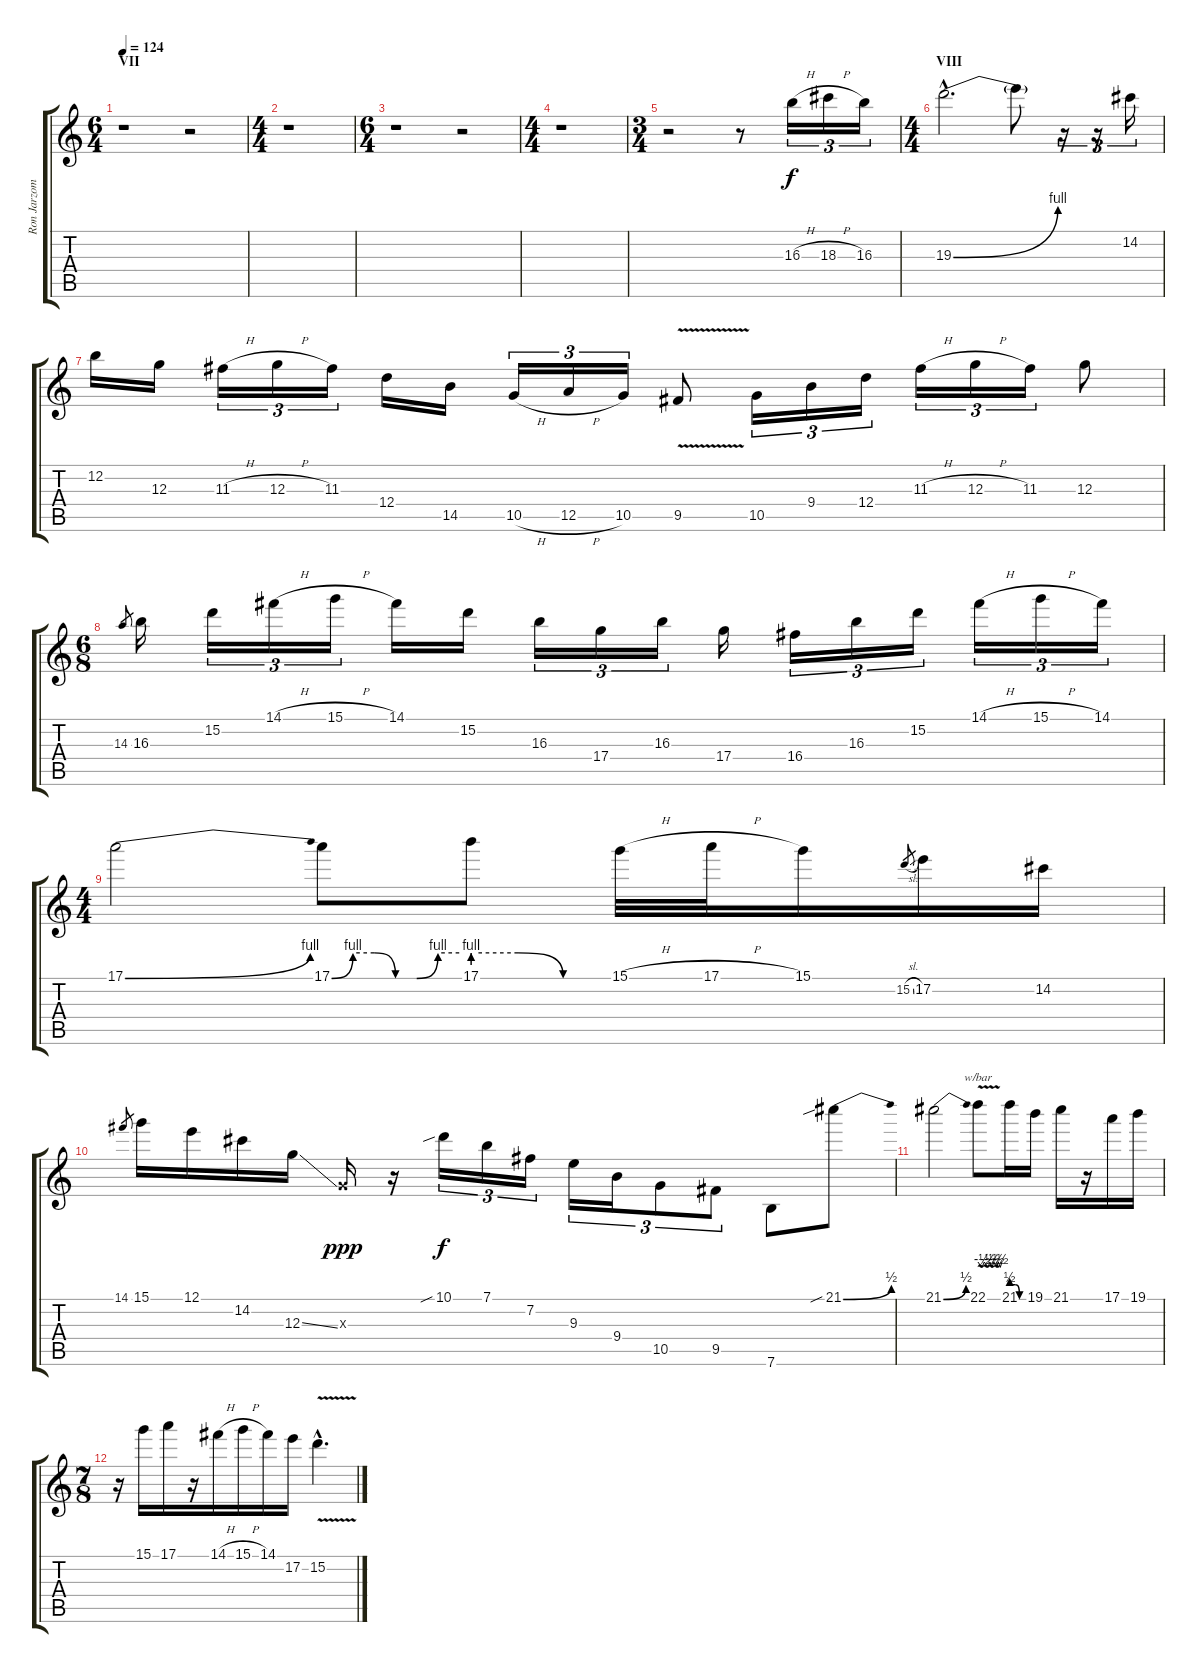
\track ("Ron Jarzombek" "Ron Jarzom") {instrument overdrivenguitar}
\staff {score tabs}
\tuning (E4 B3 G3 D3 A2 E2) {hide}
\ts (6 4)
\section ("" "VII")
\tempo 124
\clef g2
\ks c
r.1{dy f} r.2 |
\ts (4 4)
r.1 |
\ts (6 4)
r.1 r.2 |
\ts (4 4)
r.1 |
\ts (3 4)
r.2 r.8 16.3{h}.16{tu (3 2) volume 13 balance 8} 18.3{h}.16{tu (3 2)} 16.3.16{tu (3 2)} |
\ts (4 4)
\section ("" "VIII")
19.3{be (bend 0 0 60 4) hac}.2{d} 19.3{t}.8 r.16{tu (3 2)} r.16{tu (3 2)} 14.2.16{tu (3 2)} |
12.2.16 12.3.16 11.3{h}.16{tu (3 2)} 12.3{h}.16{tu (3 2)} 11.3.16{tu (3 2)} 12.4.16 14.5.16 10.5{h}.16{tu (3 2)} 12.5{h}.16{tu (3 2)} 10.5.16{tu (3 2)} 9.5{v}.8 10.5.16{tu (3 2)} 9.4.16{tu (3 2)} 12.4.16{tu (3 2)} 11.3{h}.16{tu (3 2)} 12.3{h}.16{tu (3 2)} 11.3.16{tu (3 2)} 12.3.8 |
\ts (6 8)
14.3.8{gr} 16.3.16 15.2.16{tu (3 2)} 14.1{h}.16{tu (3 2)} 15.1{h}.16{tu (3 2)} 14.1.16 15.2.16 16.3.16{tu (3 2)} 17.4.16{tu (3 2)} 16.3.16{tu (3 2)} 17.4.16 16.4.16{tu (3 2)} 16.3.16{tu (3 2)} 15.2.16{tu (3 2)} 14.1{h}.16{tu (3 2)} 15.1{h}.16{tu (3 2)} 14.1.16{tu (3 2)} |
\ts (4 4)
17.1{be (bend 0 0 60 4)}.2 17.1{be (custom 0 0 10 4 20 4 30 0 40 0 50 4 60 4)}.8 17.1{be (custom 0 4 20 4 40 0 60 0)}.8 15.1{h}.32 17.1{h}.32 15.1.16 15.2{sl}.8{gr} 17.2.16 14.2.16 |
14.1.8{gr} 15.1.16 12.1.16 14.2.16 12.3{ss}.16 0.3{x}.16{dy ppp} r.16 10.1{sib}.16{tu (3 2) dy f} 7.1.16{tu (3 2)} 7.2.16{tu (3 2)} 9.3.16{tu (3 2)} 9.4.16{tu (3 2)} 10.5.8{tu (3 2)} 9.5.8{tu (3 2)} 7.6.8 21.1{be (bend 0 0 60 2) sib}.8 |
21.1{be (bend 0 0 60 2)}.2 22.1{v}.8{tbe (custom default 0 0 10 -2 16 0 25 -2 30 0 35 -2 40 0 46 -2 51 0 56 -2 60 0)} 21.1{be (custom 0 2 20 2 40 0 60 0)}.16 19.1.16 21.1.16 r.16 17.1.16 19.1.16 |
\ts (7 8)
r.16 15.1.16 17.1.16 r.16 14.1{h}.16 15.1{h}.16 14.1.16 17.2.16 15.2{v hac}.4{d}
